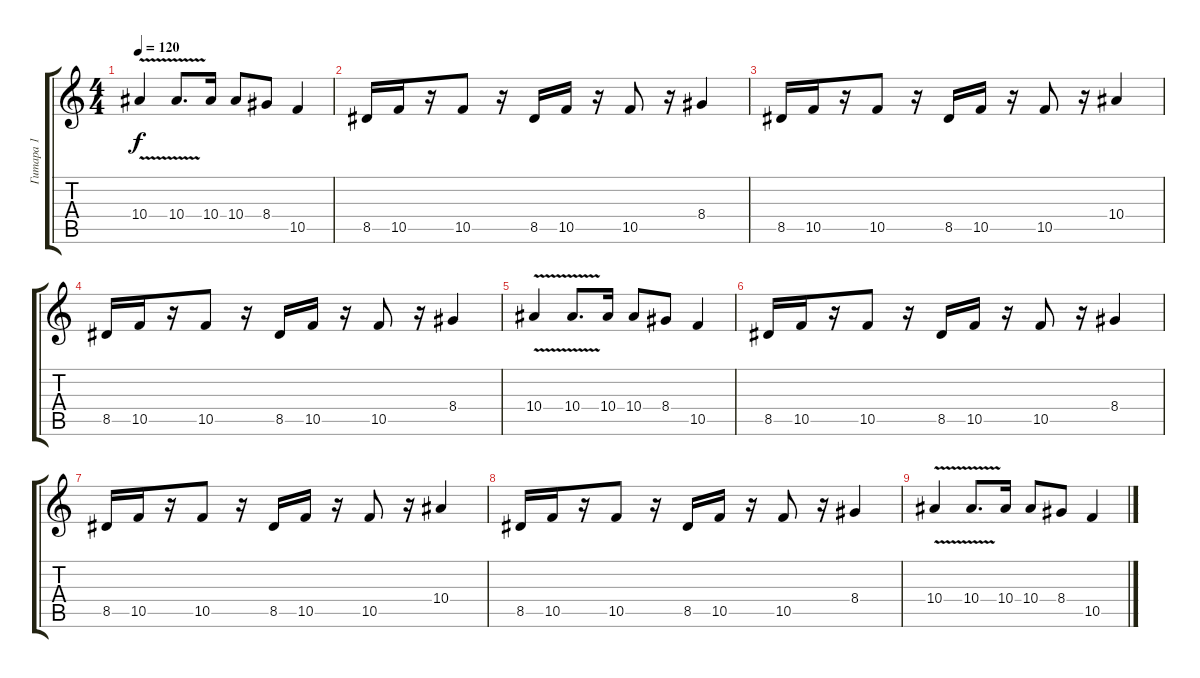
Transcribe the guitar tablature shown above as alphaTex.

\track ("Гитара 1" "Гитара 1") {instrument overdrivenguitar}
\staff {score tabs}
\tuning (D4 A3 F3 C3 G2 D2) {hide}
\ts (4 4)
\tempo 120
\clef g2
\ks c
10.4{v}.4{dy f} 10.4{v}.8{d} 10.4.16 10.4.8 8.4.8 10.5.4 |
8.5.16 10.5.16 r.16 10.5.8 r.16 8.5.16 10.5.16 r.16 10.5.8 r.16 8.4.4 |
8.5.16 10.5.16 r.16 10.5.8 r.16 8.5.16 10.5.16 r.16 10.5.8 r.16 10.4.4 |
8.5.16 10.5.16 r.16 10.5.8 r.16 8.5.16 10.5.16 r.16 10.5.8 r.16 8.4.4 |
10.4{v}.4 10.4{v}.8{d} 10.4.16 10.4.8 8.4.8 10.5.4 |
8.5.16 10.5.16 r.16 10.5.8 r.16 8.5.16 10.5.16 r.16 10.5.8 r.16 8.4.4 |
8.5.16 10.5.16 r.16 10.5.8 r.16 8.5.16 10.5.16 r.16 10.5.8 r.16 10.4.4 |
8.5.16 10.5.16 r.16 10.5.8 r.16 8.5.16 10.5.16 r.16 10.5.8 r.16 8.4.4 |
10.4{v}.4 10.4{v}.8{d} 10.4.16 10.4.8 8.4.8 10.5.4
